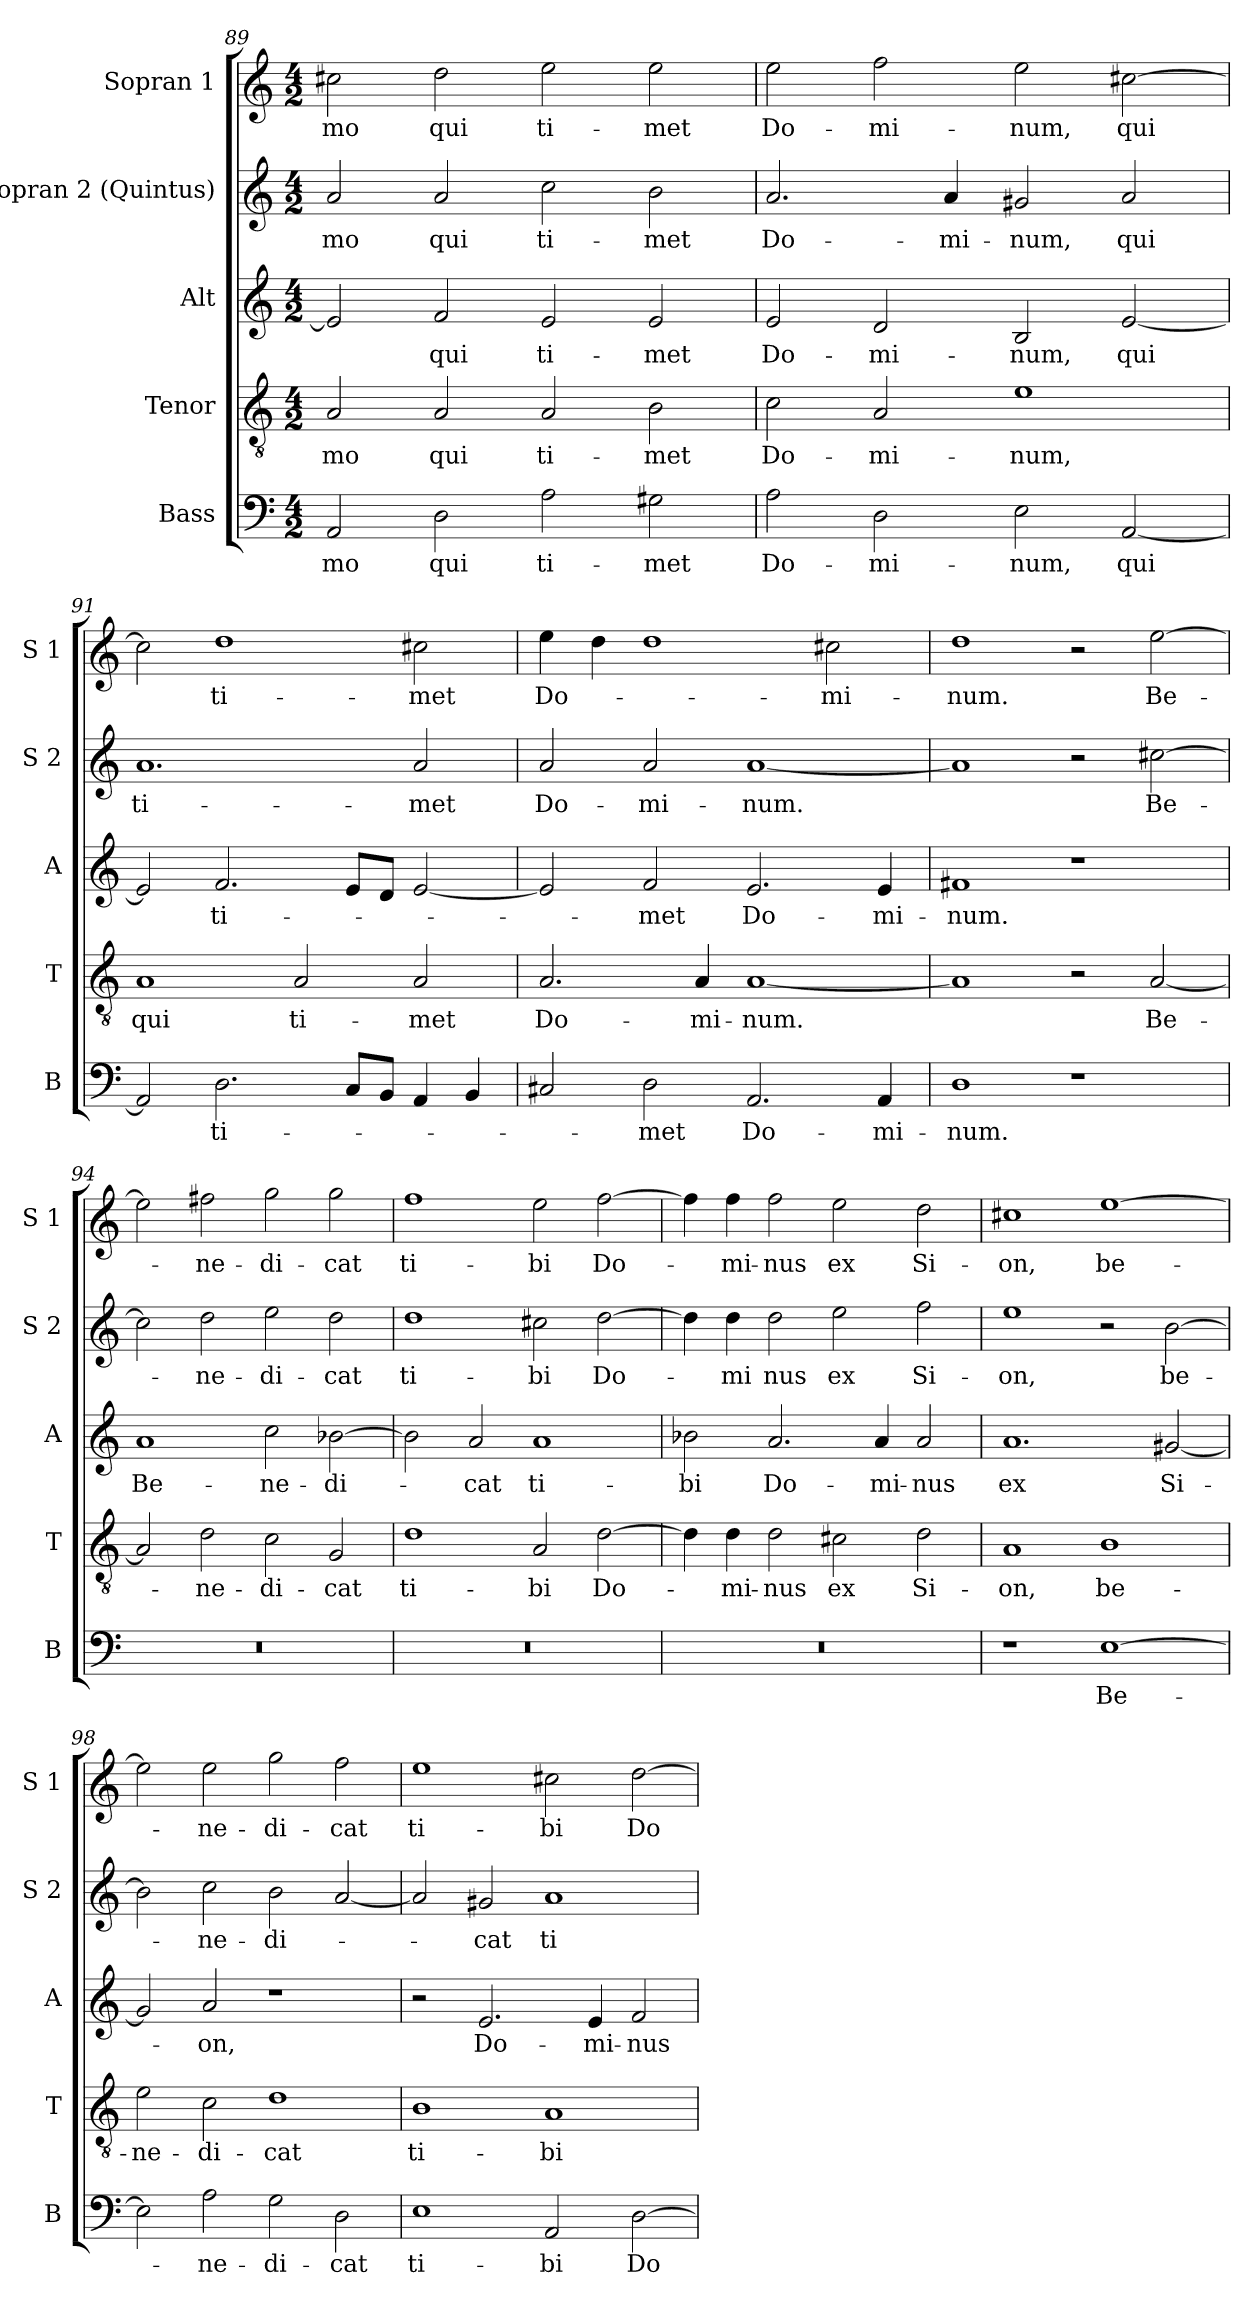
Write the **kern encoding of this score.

**kern	**text	**kern	**text	**kern	**text	**kern	**text	**kern	**text
*part5	*part5	*part4	*part4	*part3	*part3	*part2	*part2	*part1	*part1
*staff5	*staff5	*staff4	*staff4	*staff3	*staff3	*staff2	*staff2	*staff1	*staff1
*I"Bass	*	*I"Tenor	*	*I"Alt	*	*I"Sopran 2 (Quintus)	*	*I"Sopran 1	*
*I'B	*	*I'T	*	*I'A	*	*I'S 2	*	*I'S 1	*
*clefF4	*	*clefGv2	*	*clefG2	*	*clefG2	*	*clefG2	*
*k[]	*	*k[]	*	*k[]	*	*k[]	*	*k[]	*
*M4/2	*	*M4/2	*	*M4/2	*	*M4/2	*	*M4/2	*
=89	=89	=89	=89	=89	=89	=89	=89	=89	=89
2AA/	mo	2A/	-mo	2e/]	.	2a/	-mo	2cc#X\	-mo
2D\	qui	2A/	qui	2f/	qui	2a/	qui	2dd\	qui
2A\	ti-	2A/	ti-	2e/	ti-	2cc\	ti-	2ee\	ti-
2G#X\	-met	2B\	-met	2e/	-met	2b\	-met	2ee\	-met
!!LO:LB:g=z
=90	=90	=90	=90	=90	=90	=90	=90	=90	=90
2A\	Do-	2c\	Do-	2e/	Do-	2.a/	Do-	2ee\	Do-
2D\	-mi-	2A/	-mi-	2d/	-mi-	.	.	2ff\	-mi-
.	.	.	.	.	.	4a/	-mi-	.	.
2E\	-num,	1e	-num,	2B/	-num,	2g#X/	-num,	2ee\	-num,
[2AA/	qui	.	.	[2e/	qui	2a/	qui	[2cc#X\	qui
=91	=91	=91	=91	=91	=91	=91	=91	=91	=91
2AA/]	.	1A	qui	2e/]	.	1.a	ti-	2cc#\]	.
2.D\	ti-	.	.	2.f/	ti-	.	.	1dd	ti-
.	.	2A/	ti-	.	.	.	.	.	.
8C/L	.	.	.	8e/L	.	.	.	.	.
8BB/J	.	.	.	8d/J	.	.	.	.	.
4AA/	.	2A/	-met	[2e/	.	2a/	-met	2cc#X\	-met
4BB/	.	.	.	.	.	.	.	.	.
=92	=92	=92	=92	=92	=92	=92	=92	=92	=92
2C#X/	.	2.A/	Do-	2e/]	.	2a/	Do-	4ee\	Do-
.	.	.	.	.	.	.	.	4dd\	.
2D\	-met	.	.	2f/	-met	2a/	-mi-	1dd	.
.	.	4A/	-mi-	.	.	.	.	.	.
2.AA/	Do-	[1A	-num.	2.e/	Do-	[1a	-num.	.	.
.	.	.	.	.	.	.	.	2cc#X\	-mi-
4AA/	-mi-	.	.	4e/	-mi-	.	.	.	.
=93	=93	=93	=93	=93	=93	=93	=93	=93	=93
1D	-num.	1A]	.	1f#X	-num.	1a]	.	1dd	-num.
1r	.	2r	.	1r	.	2r	.	2r	.
.	.	[2A/	Be-	.	.	[2cc#X\	Be-	[2ee\	Be-
=94	=94	=94	=94	=94	=94	=94	=94	=94	=94
0r	.	2A/]	.	1a	Be-	2cc#\]	.	2ee\]	.
.	.	2d\	-ne-	.	.	2dd\	-ne-	2ff#X\	-ne-
.	.	2c\	-di-	2cc\	-ne-	2ee\	-di-	2gg\	-di-
.	.	2G/	-cat	[2b-X\	-di-	2dd\	-cat	2gg\	-cat
=95	=95	=95	=95	=95	=95	=95	=95	=95	=95
0r	.	1d	ti-	2b-\]	.	1dd	ti-	1ff	ti-
.	.	.	.	2a/	-cat	.	.	.	.
.	.	2A/	-bi	1a	ti-	2cc#X\	-bi	2ee\	-bi
.	.	[2d\	Do-	.	.	[2dd\	Do-	[2ff\	Do-
!!LO:LB:g=z
=96	=96	=96	=96	=96	=96	=96	=96	=96	=96
0r	.	4d\]	.	2b-X\	-bi	4dd\]	.	4ff\]	.
.	.	4d\	-mi-	.	.	4dd\	-mi	4ff\	-mi-
.	.	2d\	-nus	2.a/	Do-	2dd\	nus	2ff\	-nus
.	.	2c#X\	ex	.	.	2ee\	ex	2ee\	ex
.	.	.	.	4a/	-mi-	.	.	.	.
.	.	2d\	Si-	2a/	-nus	2ff\	Si-	2dd\	Si-
=97	=97	=97	=97	=97	=97	=97	=97	=97	=97
1r	.	1A	-on,	1.a	ex	1ee	-on,	1cc#X	-on,
[1E	Be-	1B	be-	.	.	2r	.	[1ee	be-
.	.	.	.	[2g#X/	Si-	[2b\	be-	.	.
=98	=98	=98	=98	=98	=98	=98	=98	=98	=98
2E\]	.	2e\	-ne-	2g#/]	.	2b\]	.	2ee\]	.
2A\	-ne-	2c\	-di-	2a/	-on,	2cc\	-ne-	2ee\	-ne-
2G\	-di-	1d	-cat	1r	.	2b\	-di-	2gg\	-di-
2D\	-cat	.	.	.	.	[2a/	.	2ff\	-cat
=99	=99	=99	=99	=99	=99	=99	=99	=99	=99
1E	ti-	1B	ti-	2r	.	2a/]	.	1ee	ti-
.	.	.	.	2.e/	Do-	2g#X/	-cat	.	.
2AA/	-bi	1A	-bi	.	.	1a	ti-	2cc#X\	-bi
.	.	.	.	4e/	-mi-	.	.	.	.
[2D\	Do-	.	.	2f/	-nus	.	.	[2dd\	Do-
=	=	=	=	=	=	=	=	=	=
*-	*-	*-	*-	*-	*-	*-	*-	*-	*-
